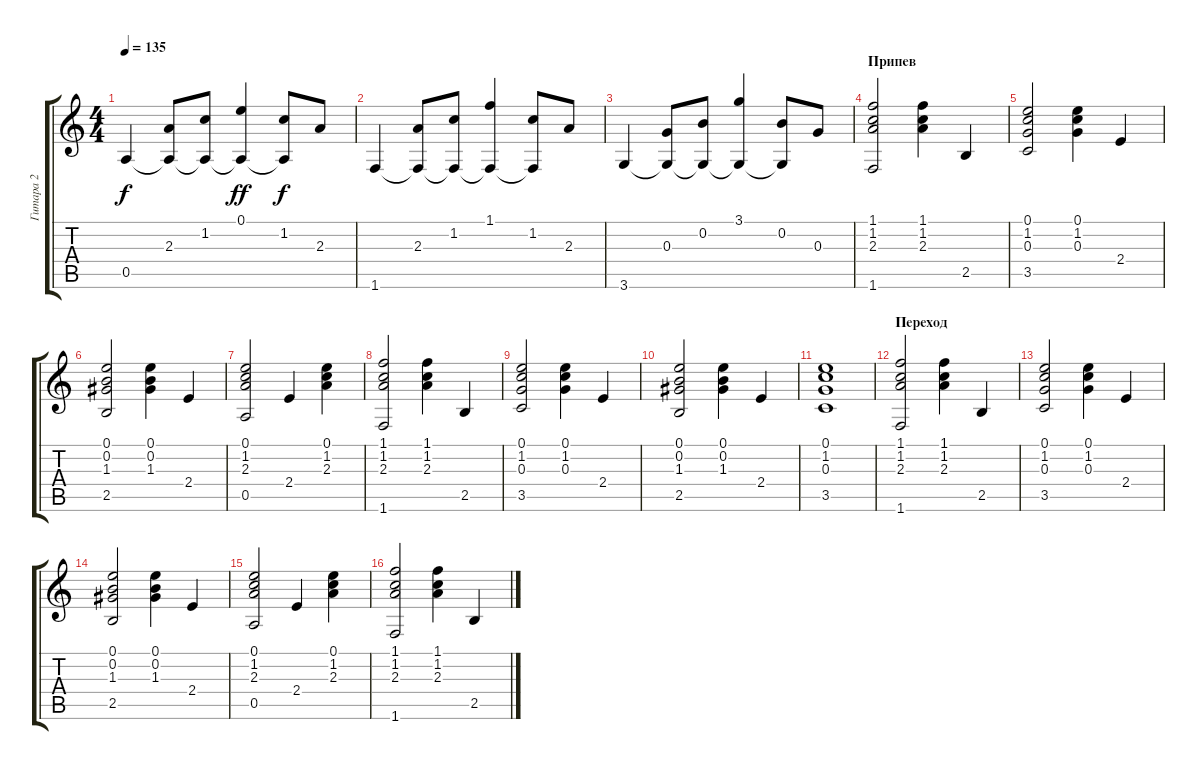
\track ("Гитара 2" "Гитара 2") {instrument acousticguitarnylon}
\staff {score tabs}
\tuning (E4 B3 G3 D3 A2 E2) {hide}
\ts (4 4)
\tempo 135
\clef g2
\ks c
0.5.4{dy f} (2.3 0.5{t}).8 (1.2 0.5{t}).8 (0.1 0.5{t}).4{dy ff} (1.2 0.5{t}).8{dy f} 2.3.8 |
1.6.4 (2.3 1.6{t}).8 (1.2 1.6{t}).8 (1.1 1.6{t}).4 (1.2 1.6{t}).8 2.3.8 |
3.6.4 (0.3 3.6{t}).8 (0.2 3.6{t}).8 (3.1 3.6{t}).4 (0.2 3.6{t}).8 0.3.8 |
\section ("" "Припев")
(1.1 1.2 2.3 1.6).2 (1.1 1.2 2.3).4 2.5.4 |
(0.1 1.2 0.3 3.5).2 (0.1 1.2 0.3).4 2.4.4 |
(0.1 0.2 1.3 2.5).2 (0.1 0.2 1.3).4 2.4.4 |
(0.1 1.2 2.3 0.5).2 2.4.4 (0.1 1.2 2.3).4 |
(1.1 1.2 2.3 1.6).2 (1.1 1.2 2.3).4 2.5.4 |
(0.1 1.2 0.3 3.5).2 (0.1 1.2 0.3).4 2.4.4 |
(0.1 0.2 1.3 2.5).2 (0.1 0.2 1.3).4 2.4.4 |
(0.1 1.2 0.3 3.5).1 |
\section ("" "Переход")
(1.1 1.2 2.3 1.6).2 (1.1 1.2 2.3).4 2.5.4 |
(0.1 1.2 0.3 3.5).2 (0.1 1.2 0.3).4 2.4.4 |
(0.1 0.2 1.3 2.5).2 (0.1 0.2 1.3).4 2.4.4 |
(0.1 1.2 2.3 0.5).2 2.4.4 (0.1 1.2 2.3).4 |
(1.1 1.2 2.3 1.6).2 (1.1 1.2 2.3).4 2.5.4
